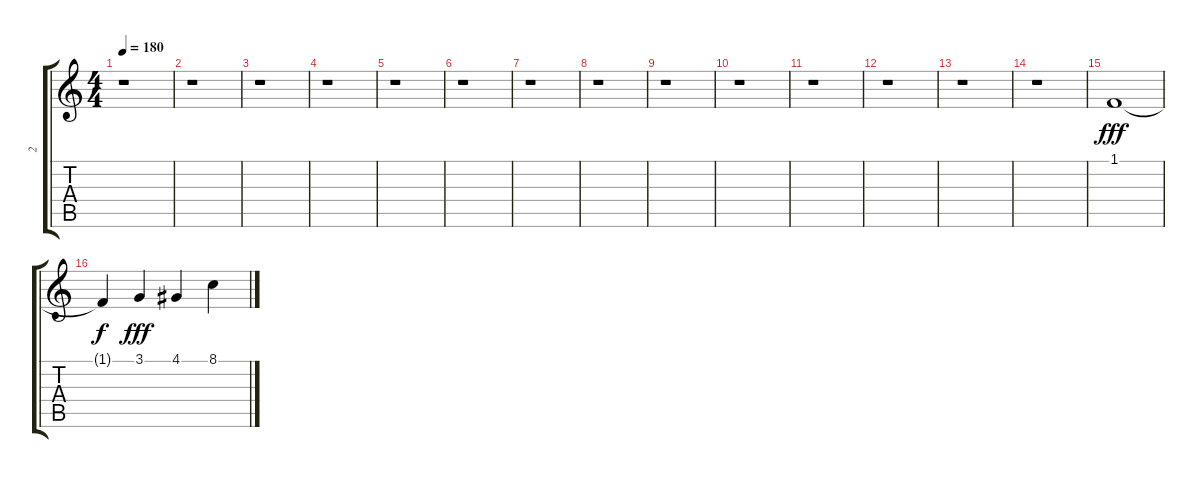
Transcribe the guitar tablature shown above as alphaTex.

\track ("2" "2") {instrument lead8bassandlead}
\staff {score tabs}
\tuning (E4 B3 G3 D3 A2 E2) {hide}
\ts (4 4)
\tempo 180
\clef g2
\ks c
r.1{dy fff} |
r.1 |
r.1 |
r.1 |
r.1 |
r.1 |
r.1 |
r.1 |
r.1 |
r.1 |
r.1 |
r.1 |
r.1 |
r.1 |
1.1.1 |
1.1{t}.4{dy f} 3.1.4{dy fff} 4.1.4 8.1.4
